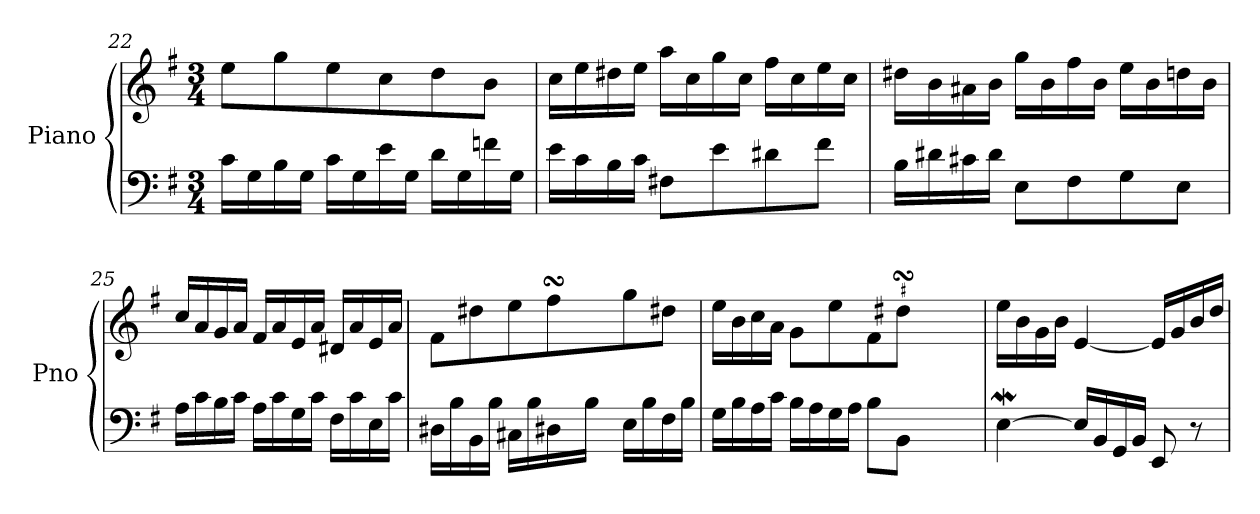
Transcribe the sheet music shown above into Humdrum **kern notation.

**kern	**kern
*part1	*part1
*staff2	*staff1
*I"Piano	*
*I'Pno	*
*clefF4	*clefG2
*k[f#]	*k[f#]
*M3/4	*M3/4
=22	=22
16c\LL	8ee\L
16G\	.
16B\	8gg\
16G\JJ	.
16c\LL	8ee\
16G\	.
16e\	8cc\
16G\JJ	.
16d\LL	8dd\
16G\	.
16fn\	8b\J
16G\JJ	.
=23	=23
16e\LL	16cc\LL
16c\	16ee\
16B\	16dd#X\
16c\JJ	16ee\JJ
8F#X\L	16aa\LL
.	16cc\
8e\	16gg\
.	16cc\JJ
8d#X\	16ff#\LL
.	16cc\
8f#\J	16ee\
.	16cc\JJ
=24	=24
16B\LL	16dd#X\LL
16d#X\	16b\
16c#X\	16a#X\
16d#\JJ	16b\JJ
8E\L	16gg\LL
.	16b\
8F#\	16ff#\
.	16b\JJ
8G\	16ee\LL
.	16b\
8E\J	16ddn\
.	16b\JJ
!!LO:LB:g=z
=25	=25
16A\LL	16cc/LL
16c\	16a/
16B\	16g/
16c\JJ	16a/JJ
16A\LL	16f#/LL
16c\	16a/
16G\	16e/
16c\JJ	16a/JJ
16F#\LL	16d#X/LL
16c\	16a/
16E\	16e/
16c\JJ	16a/JJ
=26	=26
*	*^
16D#X\LL	8f#\L	4.ryy
16B\	.	.
16BB\	8dd#X\	.
16B\JJ	.	.
16C#X\LL	8ee\	.
16B\	.	.
16D#X\	8ff#sSsS\	32gg!yy
.	.	32ff#!yy
16B\JJ	.	32ee!yy
.	.	32ff#!yy
16E\LL	8gg\	4ryy
16B\	.	.
16F#\	8dd#X\J	.
16B\JJ	.	.
=27	=27	=27
16G\LL	16ee\LL	8ryy
16B\	16b\	.
*	*v	*v
16A\	16cc\
16c\JJ	16a\JJ
16B\LL	8g\L
16A\	.
16G\	8ee\
16A\JJ	.
8B\L	8f#\
*	*^
8BB\J	8dd#XsSsS\J	32ee!yy
.	.	32dd#!yy
.	.	32cc#X!yy
.	.	32dd#!yy
*	*v	*v
=28	=28
[4EW\	16ee\LL
.	16b\
.	16g\
.	16b\JJ
16E/LL]	[4e/
16BB/	.
16GG/	.
16BB/JJ	.
8EE/	16e/LL]
.	16g/
8r	16b/
.	16dd/JJ
=	=
*-	*-
